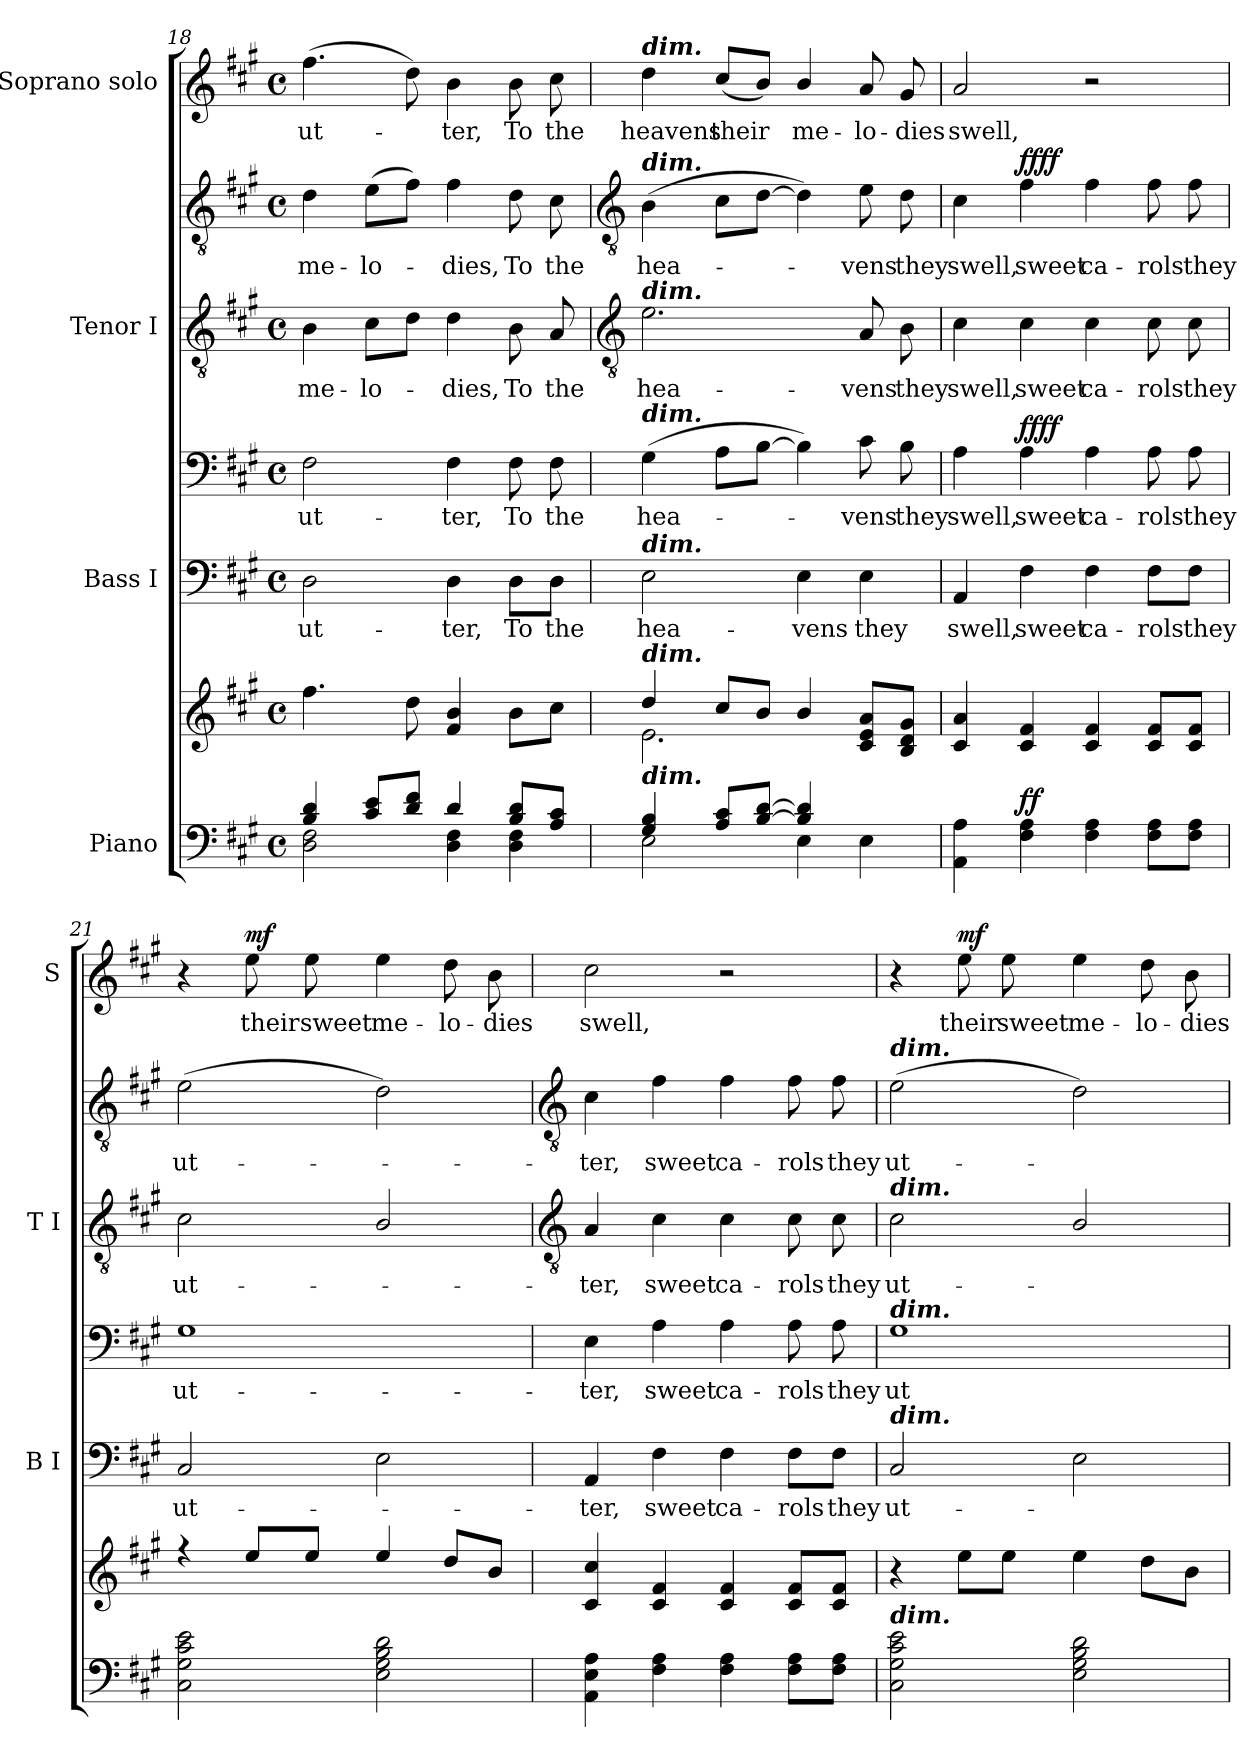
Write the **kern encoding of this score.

**kern	**kern	**dynam	**kern	**text	**kern	**text	**dynam	**kern	**text	**kern	**text	**dynam	**kern	**text	**dynam
*part4	*part4	*part4	*part3	*part3	*part3	*part3	*part3	*part2	*part2	*part2	*part2	*part2	*part1	*part1	*part1
*staff7	*staff6	*staff6/7	*staff5	*staff5	*staff4	*staff4	*staff4/5	*staff3	*staff3	*staff2	*staff2	*staff2/3	*staff1	*staff1	*staff1
*I"Piano	*	*	*I"Bass I	*	*	*	*	*I"Tenor I	*	*	*	*	*I"Soprano solo	*	*
*	*	*	*I'B I	*	*	*	*	*I'T I	*	*	*	*	*I'S	*	*
*clefF4	*clefG2	*	*clefF4	*	*clefF4	*	*	*clefGv2	*	*clefGv2	*	*	*clefG2	*	*
*k[f#c#g#]	*k[f#c#g#]	*	*k[f#c#g#]	*	*k[f#c#g#]	*	*	*k[f#c#g#]	*	*k[f#c#g#]	*	*	*k[f#c#g#]	*	*
*A:	*A:	*	*A:	*	*A:	*	*	*A:	*	*A:	*	*	*A:	*	*
*M4/4	*M4/4	*	*M4/4	*	*M4/4	*	*	*M4/4	*	*M4/4	*	*	*M4/4	*	*
*met(c)	*met(c)	*	*met(c)	*	*met(c)	*	*	*met(c)	*	*met(c)	*	*	*met(c)	*	*
=18	=18	=18	=18	=18	=18	=18	=18	=18	=18	=18	=18	=18	=18	=18	=18
*^	*	*	*	*	*	*	*	*	*	*	*	*	*	*	*
!	!	!	!	!	!LO:LY:b	!	!LO:LY:b	!	!	!LO:LY:b	!	!LO:LY:b	!	!	!LO:LY:b	!
4B/ 4d/	2D 2F#	4.ff#\	.	2D	ut-	2F#	ut-	.	4B	me-	4d	me-	.	(>4.ff#	ut-	.
!	!	!	!	!	!	!	!	!	!	!LO:LY:b	!	!LO:LY:b	!	!	!	!
8c#/ 8e/L	.	.	.	.	.	.	.	.	8c#L	-lo-	(>8eL	-lo-	.	.	.	.
8d/ 8f#/J	.	8dd\	.	.	.	.	.	.	8dJ	.	8f#J)	.	.	8dd)	.	.
!	!	!	!	!	!LO:LY:b	!	!LO:LY:b	!	!	!LO:LY:b	!	!LO:LY:b	!	!	!LO:LY:b	!
4d/	4D 4F#	4f#/ 4b/	.	4D	-ter,	4F#	-ter,	.	4d	dies,	4f#	dies,	.	4b	ter,	.
!	!	!	!	!	!LO:LY:b	!	!LO:LY:b	!	!	!LO:LY:b	!	!LO:LY:b	!	!	!LO:LY:b	!
8B/ 8d/L	4D 4F#	8b\L	.	8D\L	To	8F#	To	.	8B	To	8d	To	.	8b	To	.
!	!	!	!	!	!LO:LY:b	!	!LO:LY:b	!	!	!LO:LY:b	!	!LO:LY:b	!	!	!LO:LY:b	!
8A/ 8c#/J	.	8cc#\J	.	8D\J	the	8F#	the	.	8A	the	8c#	the	.	8cc#	the	.
!!LO:LB:g=z
=19	=19	=19	=19	=19	=19	=19	=19	=19	=19	=19	=19	=19	=19	=19	=19	=19
*	*	*	*	*	*	*	*	*	*clefGv2	*	*clefGv2	*	*	*	*	*
*	*	*^	*	*	*	*	*	*	*	*	*	*	*	*	*	*
!	!	!	!	!	!	!	!	!	!	!	!	!	!	!	!LO:TX:a:Bi:t=dim.	!	!
!	!	!	!	!	!	!	!	!	!	!	!	!LO:TX:a:Bi:t=dim.	!	!	!	!	!
!	!	!	!	!	!	!	!	!	!	!LO:TX:a:Bi:t=dim.	!	!	!	!	!	!	!
!	!	!	!	!	!	!	!LO:TX:a:Bi:t=dim.	!	!	!	!	!	!	!	!	!	!
!	!	!	!	!	!LO:TX:a:Bi:t=dim.	!	!	!	!	!	!	!	!	!	!	!	!
!	!	!LO:TX:a:Bi:t=dim.	!	!	!	!	!	!	!	!	!	!	!	!	!	!	!
!LO:TX:a:Bi:t=dim.	!	!	!	!	!	!	!	!	!	!	!	!	!	!	!	!	!
!	!	!	!	!	!	!LO:LY:b	!	!LO:LY:b	!	!	!LO:LY:b	!	!LO:LY:b	!	!	!LO:LY:b	!
4G#/ 4B/	2E\	4dd/	2.e\	.	2E	hea-	(>4G#	hea-	.	2.e	hea-	(>4B	hea-	.	4dd	heavens	.
!	!	!	!	!	!	!	!	!	!	!	!	!	!	!	!	!LO:LY:b	!
8A/ 8c#/L	.	8cc#/L	.	.	.	.	8AL	.	.	.	.	8c#L	.	.	(>8cc#L	their	.
[8B/ [8d/J	.	8b/J	.	.	.	.	[8BJ	.	.	.	.	[8dJ	.	.	8b/J)	.	.
!	!	!	!	!	!	!LO:LY:b	!	!	!	!	!	!	!	!	!	!LO:LY:b	!
4B/] 4d/]	4E\	4b/	.	.	4E	-vens	4B])	.	.	.	.	4d])	.	.	4b/	me-	.
!	!	!	!	!	!	!LO:LY:b	!	!LO:LY:b	!	!	!LO:LY:b	!	!LO:LY:b	!	!	!LO:LY:b	!
4ryy	4E\	8c# 8e 8aL	4ryy	.	4E	they	8c#	vens	.	8A	-vens	8e	vens	.	8a	-lo-	.
!	!	!	!	!	!	!	!	!LO:LY:b	!	!	!LO:LY:b	!	!LO:LY:b	!	!	!LO:LY:b	!
.	.	8B 8d 8g#J	.	.	.	.	8B	they	.	8B	they	8d	they	.	8g#	-dies	.
=20	=20	=20	=20	=20	=20	=20	=20	=20	=20	=20	=20	=20	=20	=20	=20	=20	=20
!	!	!	!	!	!	!LO:LY:b	!	!LO:LY:b	!	!	!LO:LY:b	!	!LO:LY:b	!	!	!LO:LY:b	!
1ryy	4AA\ 4A\	4c# 4a	1ryy	.	4AA	swell,	4A	swell,	.	4c#	swell,	4c#	swell,	.	2a	swell,	.
!	!	!	!	!LO:DY:a=2	!	!LO:LY:b	!	!LO:LY:b	!LO:DY:b=2	!	!LO:LY:b	!	!LO:LY:b	!	!	!	!
!	!	!	!	!	!	!	!	!	!LO:DY:n=1:b	!	!	!	!	!LO:DY:b=2	!	!	!
!	!	!	!	!	!	!	!	!	!	!	!	!	!	!LO:DY:n=1:b	!	!	!
.	4F#\ 4A\	4c# 4f#	.	ff	4F#	sweet	4A	sweet	ff ff	4c#	sweet	4f#	sweet	ff ff	.	.	.
!	!	!	!	!	!	!LO:LY:b	!	!LO:LY:b	!	!	!LO:LY:b	!	!LO:LY:b	!	!	!	!
.	4F#\ 4A\	4c# 4f#	.	.	4F#	ca-	4A	ca-	.	4c#	ca-	4f#	ca-	.	2r	.	.
!	!	!	!	!	!	!LO:LY:b	!	!LO:LY:b	!	!	!LO:LY:b	!	!LO:LY:b	!	!	!	!
.	8F#\ 8A\L	8c# 8f#L	.	.	8F#\L	-rols	8A	-rols	.	8c#	-rols	8f#	-rols	.	.	.	.
!	!	!	!	!	!	!LO:LY:b	!	!LO:LY:b	!	!	!LO:LY:b	!	!LO:LY:b	!	!	!	!
.	8F#\ 8A\J	8c# 8f#J	.	.	8F#\J	they	8A	they	.	8c#	they	8f#	they	.	.	.	.
=21	=21	=21	=21	=21	=21	=21	=21	=21	=21	=21	=21	=21	=21	=21	=21	=21	=21
!	!	!	!	!	!	!LO:LY:b	!	!LO:LY:b	!	!	!LO:LY:b	!	!LO:LY:b	!	!	!	!
*v	*v	*	*	*	*	*	*	*	*	*	*	*	*	*	*	*	*
2C#\ 2G#\ 2c#\ 2e\	4r	1ryy	.	2C#	-ut-	1G#	ut-	.	2c#	ut-	(>2e	ut-	.	4r	.	.
!	!	!	!	!	!	!	!	!	!	!	!	!	!	!	!LO:LY:b	!LO:DY:b
.	8eeL	.	.	.	.	.	.	.	.	.	.	.	.	8ee	their	mf
!	!	!	!	!	!	!	!	!	!	!	!	!	!	!	!LO:LY:b	!
.	8eeJ	.	.	.	.	.	.	.	.	.	.	.	.	8ee	sweet	.
!	!	!	!	!	!	!	!	!	!	!	!	!	!	!	!LO:LY:b	!
2E\ 2G#\ 2B\ 2d\	4ee	.	.	2E	.	.	.	.	2B/	.	2d)	.	.	4ee	me-	.
!	!	!	!	!	!	!	!	!	!	!	!	!	!	!	!LO:LY:b	!
.	8ddL	.	.	.	.	.	.	.	.	.	.	.	.	8dd	-lo-	.
!	!	!	!	!	!	!	!	!	!	!	!	!	!	!	!LO:LY:b	!
.	8bJ	.	.	.	.	.	.	.	.	.	.	.	.	8b	-dies	.
*	*v	*v	*	*	*	*	*	*	*	*	*	*	*	*	*	*
!!LO:LB:g=z
=22	=22	=22	=22	=22	=22	=22	=22	=22	=22	=22	=22	=22	=22	=22	=22
*	*	*	*	*	*	*	*	*clefGv2	*	*clefGv2	*	*	*	*	*
!	!	!	!	!LO:LY:b	!	!LO:LY:b	!	!	!LO:LY:b	!	!LO:LY:b	!	!	!LO:LY:b	!
4AA 4E 4A	4c# 4cc#	.	4AA	ter,	4E	ter,	.	4A	ter,	4c#	ter,	.	2cc#	swell,	.
!	!	!	!	!LO:LY:b	!	!LO:LY:b	!	!	!LO:LY:b	!	!LO:LY:b	!	!	!	!
4F# 4A	4c# 4f#	.	4F#	sweet	4A	sweet	.	4c#	sweet	4f#	sweet	.	.	.	.
!	!	!	!	!LO:LY:b	!	!LO:LY:b	!	!	!LO:LY:b	!	!LO:LY:b	!	!	!	!
4F# 4A	4c# 4f#	.	4F#	ca-	4A	ca-	.	4c#	ca-	4f#	ca-	.	2r	.	.
!	!	!	!	!LO:LY:b	!	!LO:LY:b	!	!	!LO:LY:b	!	!LO:LY:b	!	!	!	!
8F# 8AL	8c# 8f#L	.	8F#\L	-rols	8A	-rols	.	8c#	-rols	8f#	-rols	.	.	.	.
!	!	!	!	!LO:LY:b	!	!LO:LY:b	!	!	!LO:LY:b	!	!LO:LY:b	!	!	!	!
8F# 8AJ	8c# 8f#J	.	8F#\J	they	8A	they	.	8c#	they	8f#	they	.	.	.	.
=23	=23	=23	=23	=23	=23	=23	=23	=23	=23	=23	=23	=23	=23	=23	=23
!	!	!	!	!	!	!	!	!	!	!LO:TX:a:Bi:t=dim.	!	!	!	!	!
!	!	!	!	!	!	!	!	!LO:TX:a:Bi:t=dim.	!	!	!	!	!	!	!
!	!	!	!	!	!LO:TX:a:Bi:t=dim.	!	!	!	!	!	!	!	!	!	!
!	!	!	!LO:TX:a:Bi:t=dim.	!	!	!	!	!	!	!	!	!	!	!	!
!LO:TX:a:Bi:t=dim.	!	!	!	!	!	!	!	!	!	!	!	!	!	!	!
!	!	!	!	!LO:LY:b	!	!LO:LY:b	!	!	!LO:LY:b	!	!LO:LY:b	!	!	!	!
2C# 2G# 2c# 2e	4r	.	2C#	-ut-	1G#	ut-	.	2c#	ut-	(>2e	ut-	.	4r	.	.
!	!	!	!	!	!	!	!	!	!	!	!	!	!	!LO:LY:b	!LO:DY:b
.	8eeL	.	.	.	.	.	.	.	.	.	.	.	8ee	their	mf
!	!	!	!	!	!	!	!	!	!	!	!	!	!	!LO:LY:b	!
.	8eeJ	.	.	.	.	.	.	.	.	.	.	.	8ee	sweet	.
!	!	!	!	!	!	!	!	!	!	!	!	!	!	!LO:LY:b	!
2E 2G# 2B 2d	4ee	.	2E	.	.	.	.	2B/	.	2d)	.	.	4ee	me-	.
!	!	!	!	!	!	!	!	!	!	!	!	!	!	!LO:LY:b	!
.	8ddL	.	.	.	.	.	.	.	.	.	.	.	8dd	-lo-	.
!	!	!	!	!	!	!	!	!	!	!	!	!	!	!LO:LY:b	!
.	8bJ	.	.	.	.	.	.	.	.	.	.	.	8b	-dies	.
=	=	=	=	=	=	=	=	=	=	=	=	=	=	=	=
*-	*-	*-	*-	*-	*-	*-	*-	*-	*-	*-	*-	*-	*-	*-	*-
